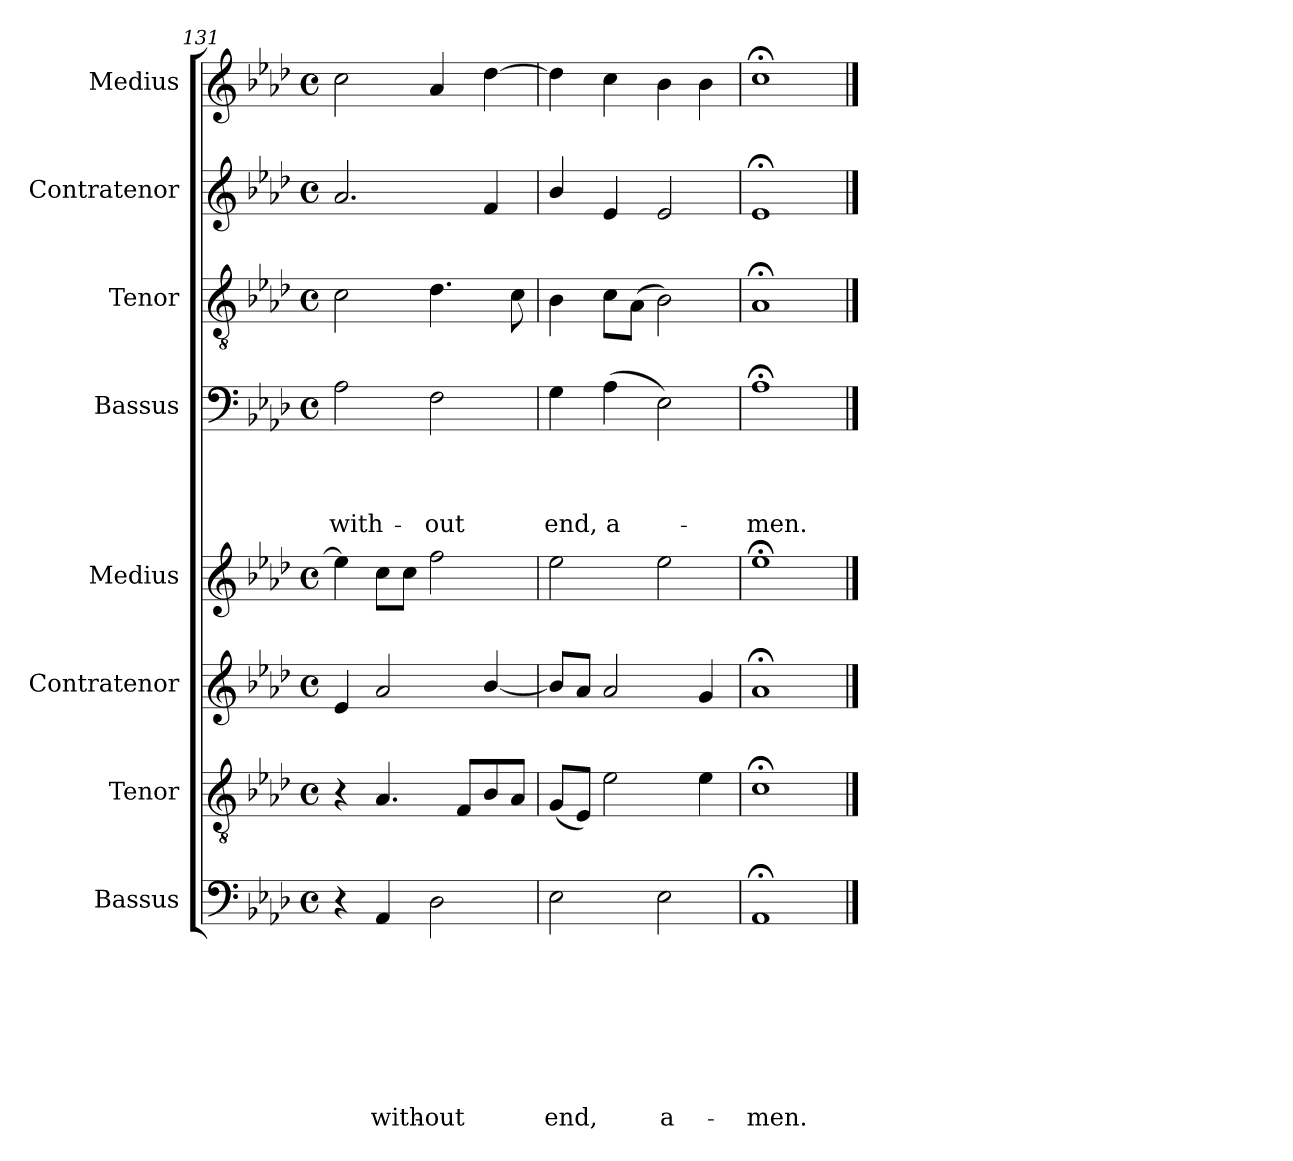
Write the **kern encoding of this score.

**kern	**text	**text	**text	**text	**text	**text	**text	**text	**kern	**kern	**kern	**kern	**text	**text	**text	**text	**kern	**kern	**kern
*part8	*part8	*part8	*part8	*part8	*part8	*part8	*part8	*part8	*part7	*part6	*part5	*part4	*part4	*part4	*part4	*part4	*part3	*part2	*part1
*staff8	*staff8	*staff8	*staff8	*staff8	*staff8	*staff8	*staff8	*staff8	*staff7	*staff6	*staff5	*staff4	*staff4	*staff4	*staff4	*staff4	*staff3	*staff2	*staff1
*I"Bassus	*	*	*	*	*	*	*	*	*I"Tenor	*I"Contratenor	*I"Medius	*I"Bassus	*	*	*	*	*I"Tenor	*I"Contratenor	*I"Medius
*clefF4	*	*	*	*	*	*	*	*	*clefGv2	*clefG2	*clefG2	*clefF4	*	*	*	*	*clefGv2	*clefG2	*clefG2
*k[b-e-a-d-]	*	*	*	*	*	*	*	*	*k[b-e-a-d-]	*k[b-e-a-d-]	*k[b-e-a-d-]	*k[b-e-a-d-]	*	*	*	*	*k[b-e-a-d-]	*k[b-e-a-d-]	*k[b-e-a-d-]
*A-:	*	*	*	*	*	*	*	*	*A-:	*A-:	*A-:	*A-:	*	*	*	*	*A-:	*A-:	*A-:
*M4/4	*	*	*	*	*	*	*	*	*M4/4	*M4/4	*M4/4	*M4/4	*	*	*	*	*M4/4	*M4/4	*M4/4
*met(c)	*	*	*	*	*	*	*	*	*met(c)	*met(c)	*met(c)	*met(c)	*	*	*	*	*met(c)	*met(c)	*met(c)
=131	=131	=131	=131	=131	=131	=131	=131	=131	=131	=131	=131	=131	=131	=131	=131	=131	=131	=131	=131
!	!	!	!	!	!	!	!	!	!	!	!	!	!	!	!	!LO:LY:b	!	!	!
4r	.	.	.	.	.	.	.	.	4r	4e-/	4ee-\]	2A-\	.	.	.	with-	2c\	2.a-/	2cc\
!	!	!	!	!	!	!	!	!LO:LY:b	!	!	!	!	!	!	!	!	!	!	!
4AA-/	.	.	.	.	.	.	.	with-	4.A-/	2a-/	8cc\L	.	.	.	.	.	.	.	.
.	.	.	.	.	.	.	.	.	.	.	8cc\J	.	.	.	.	.	.	.	.
!	!	!	!	!	!	!	!	!LO:LY:b	!	!	!	!	!	!	!	!LO:LY:b	!	!	!
2D-\	.	.	.	.	.	.	.	-out	.	.	2ff\	2F\	.	.	.	-out	4.d-\	.	4a-/
.	.	.	.	.	.	.	.	.	8F/L	.	.	.	.	.	.	.	.	.	.
.	.	.	.	.	.	.	.	.	8B-/	[<4b-/	.	.	.	.	.	.	.	4f/	[>4dd-\
.	.	.	.	.	.	.	.	.	8A-/J	.	.	.	.	.	.	.	8c\	.	.
=132	=132	=132	=132	=132	=132	=132	=132	=132	=132	=132	=132	=132	=132	=132	=132	=132	=132	=132	=132
!	!	!	!	!	!	!	!	!LO:LY:b	!	!	!	!	!	!	!	!LO:LY:b	!	!	!
2E-\	.	.	.	.	.	.	.	end,	(<8G/L	8b-/L]	2ee-\	4G\	.	.	.	end,	4B-\	4b-/	4dd-\]
.	.	.	.	.	.	.	.	.	8E-/J)	8a-/J	.	.	.	.	.	.	.	.	.
!	!	!	!	!	!	!	!	!	!	!	!	!	!	!	!	!LO:LY:b	!	!	!
.	.	.	.	.	.	.	.	.	2e-\	2a-/	.	(>4A-\	.	.	.	a-	8c\L	4e-/	4cc\
.	.	.	.	.	.	.	.	.	.	.	.	.	.	.	.	.	(>8A-\J	.	.
!	!	!	!	!	!	!	!	!LO:LY:b	!	!	!	!	!	!	!	!	!	!	!
2E-\	.	.	.	.	.	.	.	a-	.	.	2ee-\	2E-\)	.	.	.	.	2B-\)	2e-/	4b-\
.	.	.	.	.	.	.	.	.	4e-\	4g/	.	.	.	.	.	.	.	.	4b-\
=133	=133	=133	=133	=133	=133	=133	=133	=133	=133	=133	=133	=133	=133	=133	=133	=133	=133	=133	=133
!	!	!	!	!	!	!	!	!LO:LY:b	!	!	!	!	!	!	!	!LO:LY:b	!	!	!
1AA-;	.	.	.	.	.	.	.	-men.	1c;<	1a-;	1ee-;<	1A-;<	.	.	.	-men.	1A-;	1e-;	1cc;<
==	==	==	==	==	==	==	==	==	==	==	==	==	==	==	==	==	==	==	==
*-	*-	*-	*-	*-	*-	*-	*-	*-	*-	*-	*-	*-	*-	*-	*-	*-	*-	*-	*-
